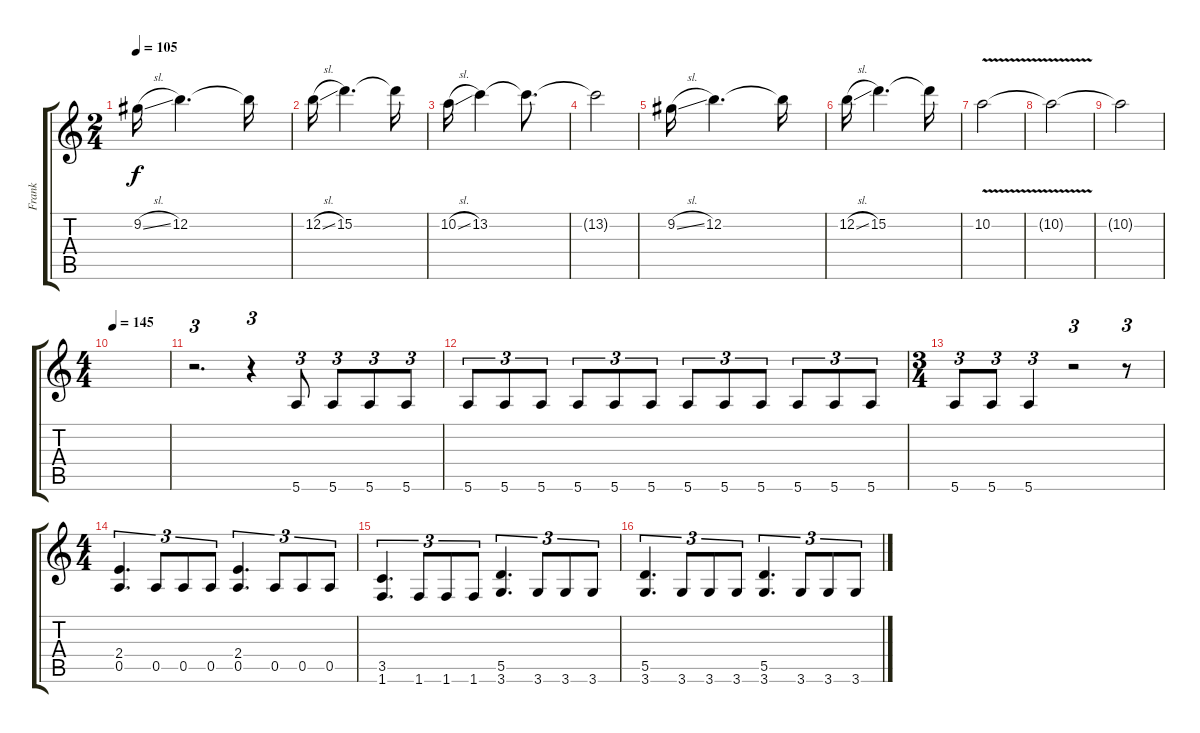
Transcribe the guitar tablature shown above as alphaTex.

\track ("Frank" "Frank") {instrument distortionguitar}
\staff {score tabs}
\tuning (E4 B3 G3 D3 A2 E2) {hide}
\ts (2 4)
\tempo 105
\clef g2
\ks c
9.2{sl}.16{dy f} 12.2.4{d} 12.2{t}.16 |
12.2{sl}.16 15.2.4{d} 15.2{t}.16 |
10.2{sl}.16 13.2.4 13.2{t}.8{d} |
13.2{t}.2 |
9.2{sl}.16 12.2.4{d} 12.2{t}.16 |
12.2{sl}.16 15.2.4{d} 15.2{t}.16 |
10.2{v}.2 |
10.2{t}.2 |
10.2{t}.2 |
\ts (4 4)
\tempo 145
|
r.2{d tu (3 2)} r.4{tu (3 2)} 5.6.8{tu (3 2)} 5.6.8{tu (3 2)} 5.6.8{tu (3 2)} 5.6.8{tu (3 2)} |
5.6.8{tu (3 2) balance 16} 5.6.8{tu (3 2)} 5.6.8{tu (3 2)} 5.6.8{tu (3 2)} 5.6.8{tu (3 2)} 5.6.8{tu (3 2)} 5.6.8{tu (3 2)} 5.6.8{tu (3 2)} 5.6.8{tu (3 2)} 5.6.8{tu (3 2)} 5.6.8{tu (3 2)} 5.6.8{tu (3 2)} |
\ts (3 4)
5.6.8{tu (3 2)} 5.6.8{tu (3 2)} 5.6.4{tu (3 2)} r.2{tu (3 2) balance 8} r.8{tu (3 2)} |
\ts (4 4)
(2.4 0.5).4{d tu (3 2)} 0.5.8{tu (3 2)} 0.5.8{tu (3 2)} 0.5.8{tu (3 2)} (2.4 0.5).4{d tu (3 2)} 0.5.8{tu (3 2)} 0.5.8{tu (3 2)} 0.5.8{tu (3 2)} |
(3.5 1.6).4{d tu (3 2)} 1.6.8{tu (3 2)} 1.6.8{tu (3 2)} 1.6.8{tu (3 2)} (5.5 3.6).4{d tu (3 2)} 3.6.8{tu (3 2)} 3.6.8{tu (3 2)} 3.6.8{tu (3 2)} |
(5.5 3.6).4{d tu (3 2)} 3.6.8{tu (3 2)} 3.6.8{tu (3 2)} 3.6.8{tu (3 2)} (5.5 3.6).4{d tu (3 2)} 3.6.8{tu (3 2)} 3.6.8{tu (3 2)} 3.6.8{tu (3 2)}
